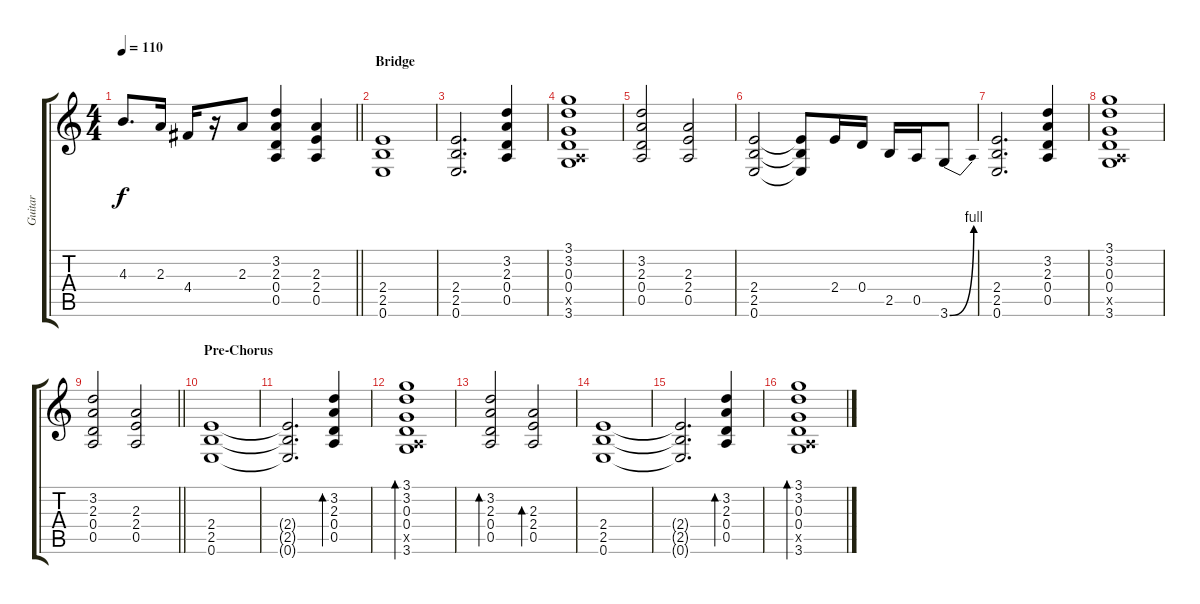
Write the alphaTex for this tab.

\track ("Guitar" "Guitar") {instrument distortionguitar}
\staff {score tabs}
\tuning (E4 B3 G3 D3 A2 E2) {hide}
\ts (4 4)
\tempo 110
\clef g2
\barLineRight lightlight
\ks c
4.3.8{d dy f} 2.3.16 4.4.16 r.16 2.3.8 (3.2 2.3 0.4 0.5).4 (2.3 2.4 0.5).4 |
\section ("" "Bridge")
(2.4 2.5 0.6).1 |
(2.4 2.5 0.6).2{d} (3.2 2.3 0.4 0.5).4 |
(3.1 3.2 0.3 0.4 0.5{x} 3.6).1 |
(3.2 2.3 0.4 0.5).2 (2.3 2.4 0.5).2 |
(2.4 2.5 0.6).2 (2.4{t} 2.5{t} 0.6{t}).8 2.4.16 0.4.16 2.5.16 0.5.16 3.6{be (bend 0 0 60 4)}.8 |
(2.4 2.5 0.6).2{d} (3.2 2.3 0.4 0.5).4 |
(3.1 3.2 0.3 0.4 0.5{x} 3.6).1 |
\barLineRight lightlight
(3.2 2.3 0.4 0.5).2 (2.3 2.4 0.5).2 |
\section ("" "Pre-Chorus")
(2.4 2.5 0.6).1{volume 6} |
(2.4{t} 2.5{t} 0.6{t}).2{d} (3.2 2.3 0.4 0.5).4{bd 120 volume 8} |
(3.1 3.2 0.3 0.4 0.5{x} 3.6).1{bd 60} |
(3.2 2.3 0.4 0.5).2{bd 60} (2.3 2.4 0.5).2{bd 60} |
(2.4 2.5 0.6).1{volume 6} |
(2.4{t} 2.5{t} 0.6{t}).2{d} (3.2 2.3 0.4 0.5).4{bd 120 volume 8} |
(3.1 3.2 0.3 0.4 0.5{x} 3.6).1{bd 60}
